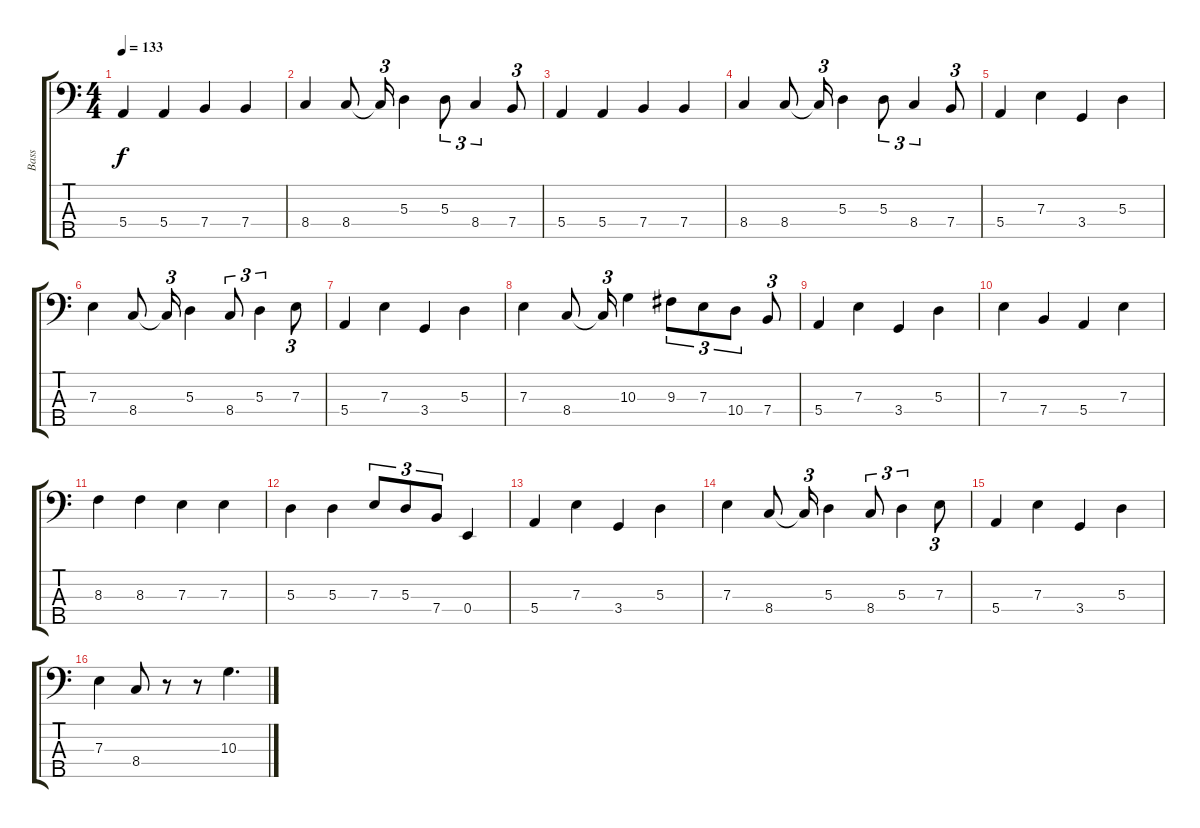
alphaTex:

\track ("Bass" "Bass") {instrument electricbassfinger}
\staff {score tabs}
\tuning (G2 D2 A1 E1 B0) {hide}
\ts (4 4)
\tempo 133
\clef f4
\ks c
5.4.4{dy f} 5.4.4 7.4.4 7.4.4 |
8.4.4 8.4.8 8.4{t}.16{tu (3 2)} 5.3.4 5.3.8{tu (3 2)} 8.4.4{tu (3 2)} 7.4.8{tu (3 2)} |
5.4.4 5.4.4 7.4.4 7.4.4 |
8.4.4 8.4.8 8.4{t}.16{tu (3 2)} 5.3.4 5.3.8{tu (3 2)} 8.4.4{tu (3 2)} 7.4.8{tu (3 2)} |
5.4.4 7.3.4 3.4.4 5.3.4 |
7.3.4 8.4.8 8.4{t}.16{tu (3 2)} 5.3.4 8.4.8{tu (3 2)} 5.3.4{tu (3 2)} 7.3.8{tu (3 2)} |
5.4.4 7.3.4 3.4.4 5.3.4 |
7.3.4 8.4.8 8.4{t}.16{tu (3 2)} 10.3.4 9.3.8{tu (3 2)} 7.3.8{tu (3 2)} 10.4.8{tu (3 2)} 7.4.8{tu (3 2)} |
5.4.4 7.3.4 3.4.4 5.3.4 |
7.3.4 7.4.4 5.4.4 7.3.4 |
8.3.4 8.3.4 7.3.4 7.3.4 |
5.3.4 5.3.4 7.3.8{tu (3 2)} 5.3.8{tu (3 2)} 7.4.8{tu (3 2)} 0.4.4 |
5.4.4 7.3.4 3.4.4 5.3.4 |
7.3.4 8.4.8 8.4{t}.16{tu (3 2)} 5.3.4 8.4.8{tu (3 2)} 5.3.4{tu (3 2)} 7.3.8{tu (3 2)} |
5.4.4 7.3.4 3.4.4 5.3.4 |
7.3.4 8.4.8 r.8 r.8 10.3.4{d}
